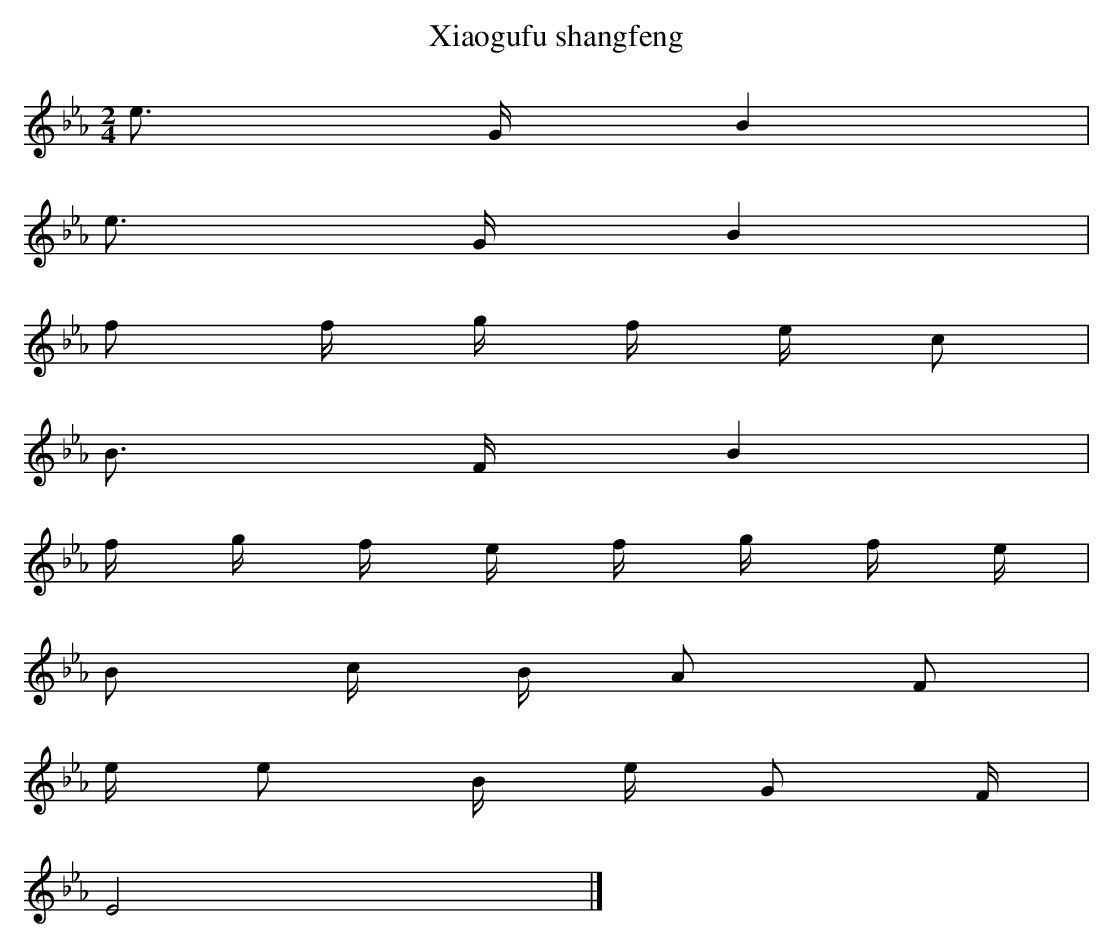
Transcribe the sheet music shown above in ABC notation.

X:1
T: Xiaogufu shangfeng
L: 1/16
M: 2/4
K: Eb
e2> G2B4 [I:setbarnb 1]|
e2> G2B4 |
f2 f g f e c2 |
B2> F2B4 |
f g f e f g f e |
B2 c B A2 F2 |
e e2 B e G2 F |
E8 |]
